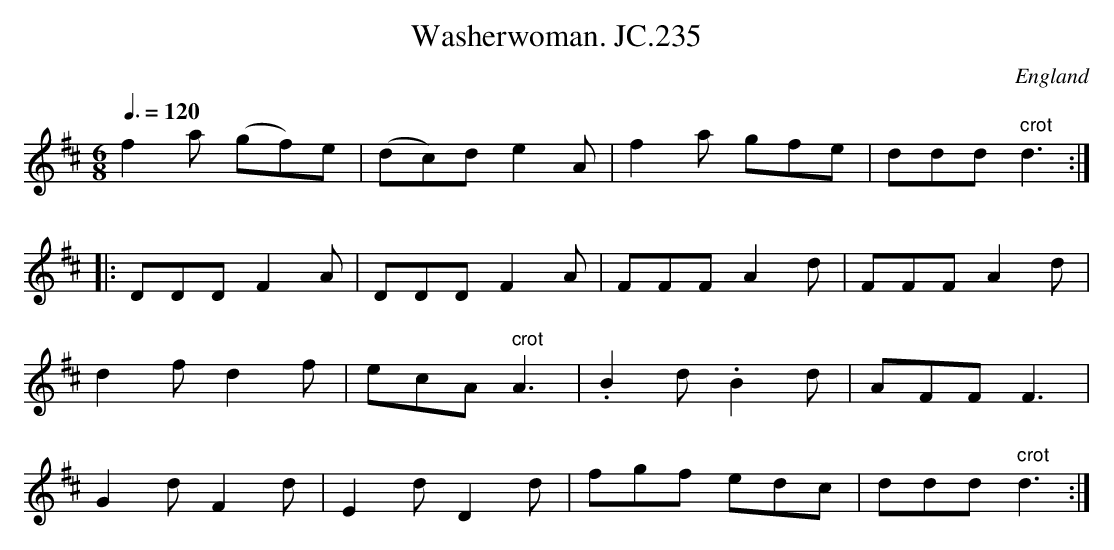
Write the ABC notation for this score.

X:1
T:Washerwoman. JC.235
O:England
M:6/8
L:1/8
Q:3/8=120
K:D major
f2a (gf)e|\
(dc)de2A|f2a gfe|ddd" crot"d3:|!
|:DDDF2A|DDDF2A|FFFA2d|FFFA2d|!
d2fd2f|ecA" crot"A3|.B2d.B2d|AFFF3|!
G2dF2d|E2dD2d|fgf edc|ddd" crot"d3:|
